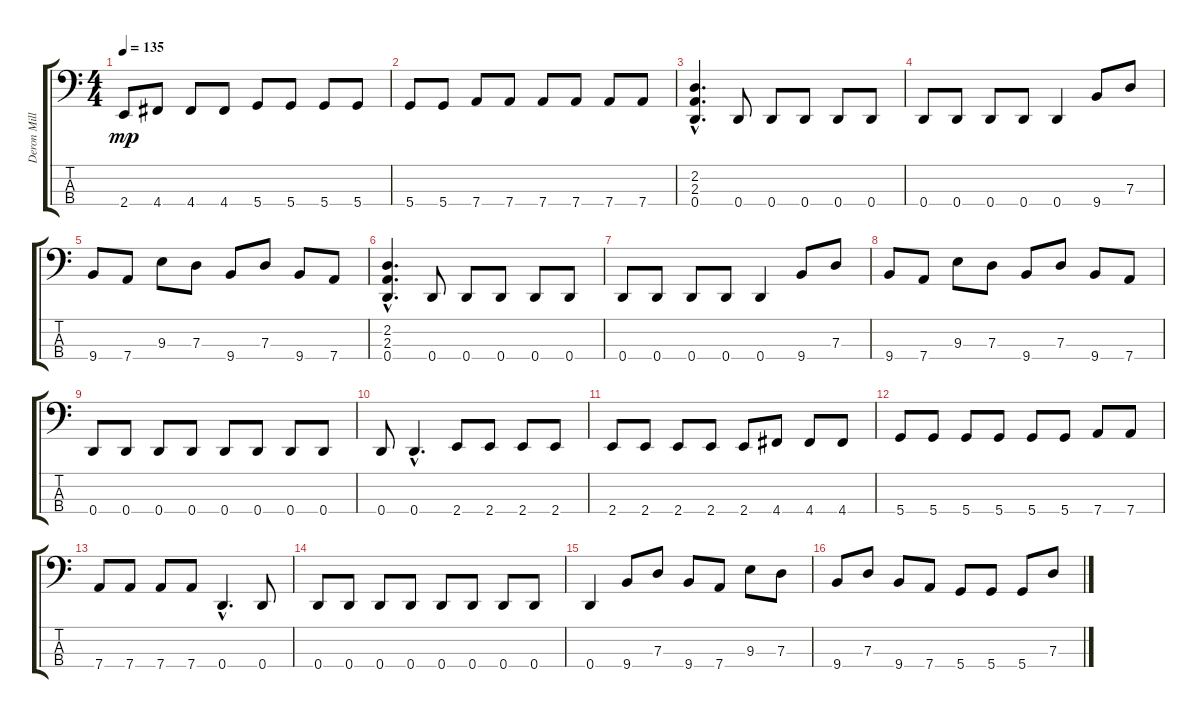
\track ("Deron Miller (Octave)" "Deron Mill") {instrument distortionguitar}
\staff {score tabs}
\tuning (F2 C2 G1 D1) {hide}
\ts (4 4)
\tempo 135
\clef f4
\ks c
2.4.8{dy mp} 4.4.8 4.4.8 4.4.8 5.4.8 5.4.8 5.4.8 5.4.8 |
5.4.8 5.4.8 7.4.8 7.4.8 7.4.8 7.4.8 7.4.8 7.4.8 |
(2.2{hac} 2.3{hac} 0.4{hac}).4{d} 0.4.8 0.4.8 0.4.8 0.4.8 0.4.8 |
0.4.8 0.4.8 0.4.8 0.4.8 0.4.4 9.4.8 7.3.8 |
9.4.8 7.4.8 9.3.8 7.3.8 9.4.8 7.3.8 9.4.8 7.4.8 |
(2.2{hac} 2.3{hac} 0.4{hac}).4{d} 0.4.8 0.4.8 0.4.8 0.4.8 0.4.8 |
0.4.8 0.4.8 0.4.8 0.4.8 0.4.4 9.4.8 7.3.8 |
9.4.8 7.4.8 9.3.8 7.3.8 9.4.8 7.3.8 9.4.8 7.4.8 |
0.4.8 0.4.8 0.4.8 0.4.8 0.4.8 0.4.8 0.4.8 0.4.8 |
0.4.8 0.4{hac}.4{d} 2.4.8 2.4.8 2.4.8 2.4.8 |
2.4.8 2.4.8 2.4.8 2.4.8 2.4.8 4.4.8 4.4.8 4.4.8 |
5.4.8 5.4.8 5.4.8 5.4.8 5.4.8 5.4.8 7.4.8 7.4.8 |
7.4.8 7.4.8 7.4.8 7.4.8 0.4{hac}.4{d} 0.4.8 |
0.4.8 0.4.8 0.4.8 0.4.8 0.4.8 0.4.8 0.4.8 0.4.8 |
0.4.4 9.4.8 7.3.8 9.4.8 7.4.8 9.3.8 7.3.8 |
9.4.8 7.3.8 9.4.8 7.4.8 5.4.8 5.4.8 5.4.8 7.3.8
